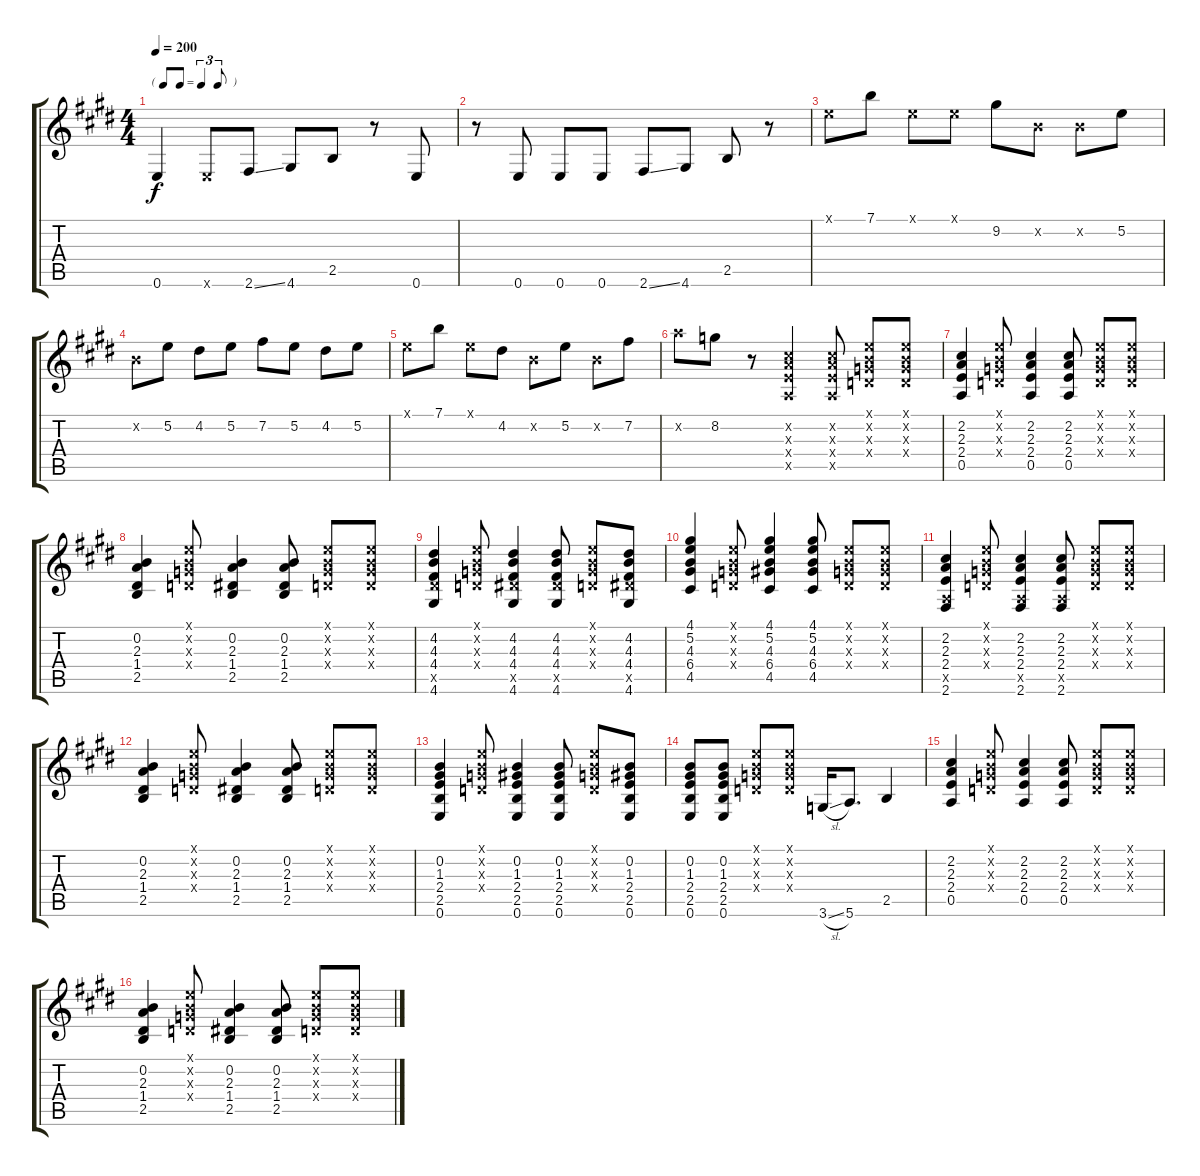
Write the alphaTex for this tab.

\track "" {instrument acousticguitarsteel}
\staff {score tabs}
\tuning (E4 B3 G3 D3 A2 E2) {hide}
\ts (4 4)
\tf triplet8th
\tempo 200
\clef g2
\ks e
0.6.4{dy f} 0.6{x}.8 2.6{ss}.8 4.6.8 2.5.8 r.8 0.6.8 |
r.8 0.6.8 0.6.8 0.6.8 2.6{ss}.8 4.6.8 2.5.8 r.8 |
0.1{x}.8 7.1.8 0.1{x}.8 0.1{x}.8 9.2.8 0.2{x}.8 0.2{x}.8 5.2.8 |
0.2{x}.8 5.2.8 4.2.8 5.2.8 7.2.8 5.2.8 4.2.8 5.2.8 |
0.1{x}.8 7.1.8 0.1{x}.8 4.2.8 0.2{x}.8 5.2.8 0.2{x}.8 7.2.8 |
10.2{x}.8 8.2.8 r.8 (2.2{x} 2.3{x} 2.4{x} 0.5{x}).4 (2.2{x} 2.3{x} 2.4{x} 0.5{x}).8 (0.1{x} 0.2{x} 0.3{x} 0.4{x}).8 (0.1{x} 0.2{x} 0.3{x} 0.4{x}).8 |
(2.2 2.3 2.4 0.5).4 (0.1{x} 0.2{x} 0.3{x} 0.4{x}).8 (2.2 2.3 2.4 0.5).4 (2.2 2.3 2.4 0.5).8 (0.1{x} 0.2{x} 0.3{x} 0.4{x}).8 (0.1{x} 0.2{x} 0.3{x} 0.4{x}).8 |
(0.2 2.3 1.4 2.5).4 (0.1{x} 0.2{x} 0.3{x} 0.4{x}).8 (0.2 2.3 1.4 2.5).4 (0.2 2.3 1.4 2.5).8 (0.1{x} 0.2{x} 0.3{x} 0.4{x}).8 (0.1{x} 0.2{x} 0.3{x} 0.4{x}).8 |
(4.2 4.3 4.4 6.5{x} 4.6).4 (0.1{x} 0.2{x} 0.3{x} 0.4{x}).8 (4.2 4.3 4.4 6.5{x} 4.6).4 (4.2 4.3 4.4 6.5{x} 4.6).8 (0.1{x} 0.2{x} 0.3{x} 0.4{x}).8 (4.2 4.3 4.4 6.5{x} 4.6).8 |
(4.1 5.2 4.3 6.4 4.5).4 (0.1{x} 0.2{x} 0.3{x} 0.4{x}).8 (4.1 5.2 4.3 6.4 4.5).4 (4.1 5.2 4.3 6.4 4.5).8 (0.1{x} 0.2{x} 0.3{x} 0.4{x}).8 (0.1{x} 0.2{x} 0.3{x} 0.4{x}).8 |
(2.2 2.3 2.4 0.5{x} 2.6).4 (0.1{x} 0.2{x} 0.3{x} 0.4{x}).8 (2.2 2.3 2.4 0.5{x} 2.6).4 (2.2 2.3 2.4 0.5{x} 2.6).8 (0.1{x} 0.2{x} 0.3{x} 0.4{x}).8 (0.1{x} 0.2{x} 0.3{x} 0.4{x}).8 |
(0.2 2.3 1.4 2.5).4 (0.1{x} 0.2{x} 0.3{x} 0.4{x}).8 (0.2 2.3 1.4 2.5).4 (0.2 2.3 1.4 2.5).8 (0.1{x} 0.2{x} 0.3{x} 0.4{x}).8 (0.1{x} 0.2{x} 0.3{x} 0.4{x}).8 |
(0.2 1.3 2.4 2.5 0.6).4 (0.1{x} 0.2{x} 0.3{x} 0.4{x}).8 (0.2 1.3 2.4 2.5 0.6).4 (0.2 1.3 2.4 2.5 0.6).8 (0.1{x} 0.2{x} 0.3{x} 0.4{x}).8 (0.2 1.3 2.4 2.5 0.6).8 |
(0.2 1.3 2.4 2.5 0.6).8 (0.2 1.3 2.4 2.5 0.6).8 (0.1{x} 0.2{x} 0.3{x} 0.4{x}).8 (0.1{x} 0.2{x} 0.3{x} 0.4{x}).8 3.6{sl}.16 5.6.8{d} 2.5.4 |
(2.2 2.3 2.4 0.5).4 (0.1{x} 0.2{x} 0.3{x} 0.4{x}).8 (2.2 2.3 2.4 0.5).4 (2.2 2.3 2.4 0.5).8 (0.1{x} 0.2{x} 0.3{x} 0.4{x}).8 (0.1{x} 0.2{x} 0.3{x} 0.4{x}).8 |
(0.2 2.3 1.4 2.5).4 (0.1{x} 0.2{x} 0.3{x} 0.4{x}).8 (0.2 2.3 1.4 2.5).4 (0.2 2.3 1.4 2.5).8 (0.1{x} 0.2{x} 0.3{x} 0.4{x}).8 (0.1{x} 0.2{x} 0.3{x} 0.4{x}).8
